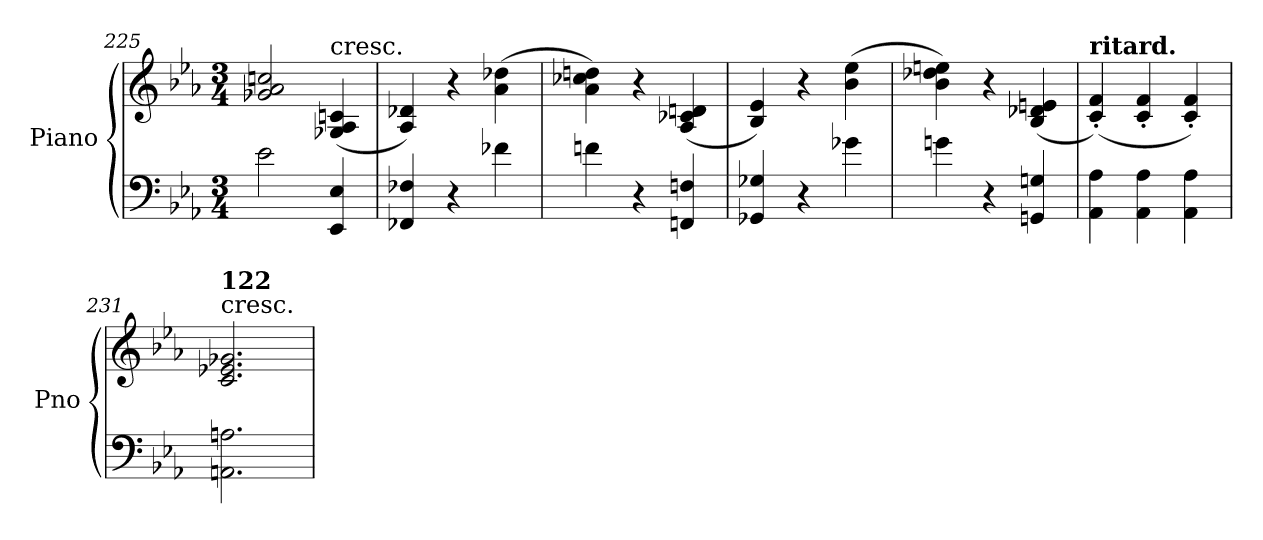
**kern	**kern
*part1	*part1
*staff2	*staff1
*I"Piano	*
*I'Pno	*
!!LO:LB:g=z
*clefF4	*clefG2
*k[b-e-a-]	*k[b-e-a-]
*E-:	*E-:
*M3/4	*M3/4
=225	=225
2e-\	2g-X/ 2a-/ 2ccn/
!	!LO:TX:a:t=cresc.
4EE-/ 4E-/	(<4G-X/ 4A-/ 4cn/
=226	=226
4FF-X/ 4F-X/	4A-/ 4d-X/)
4r	4r
4f-X\	(>4a-\ 4dd-X\
=227	=227
4fn\	4a-\ 4cc-X\ 4ddn\)
4r	4r
4FFn/ 4Fn/	(<4A-/ 4c-X/ 4dn/
=228	=228
4GG-X/ 4G-X/	4B-/ 4e-/)
4r	4r
4g-X\	(>4b-\ 4ee-\
=229	=229
4gn\	4b-\ 4dd-X\ 4een\)
4r	4r
4GGn/ 4Gn/	(<4B-/ 4d-X/ 4en/
=230	=230
!	!LO:TX:a:B:t=ritard.
4AA-\ 4A-\	(<4c/' 4f/')
4AA-\ 4A-\	4c/' 4f/'
4AA-\ 4A-\	4c/' 4f/')
=231	=231
!	!LO:TX:a:t=cresc.
!	!LO:TX:a:B:t=122
2.AAn\ 2.An\	2.c/ 2.e-X/ 2.g-X/
=	=
*-	*-
